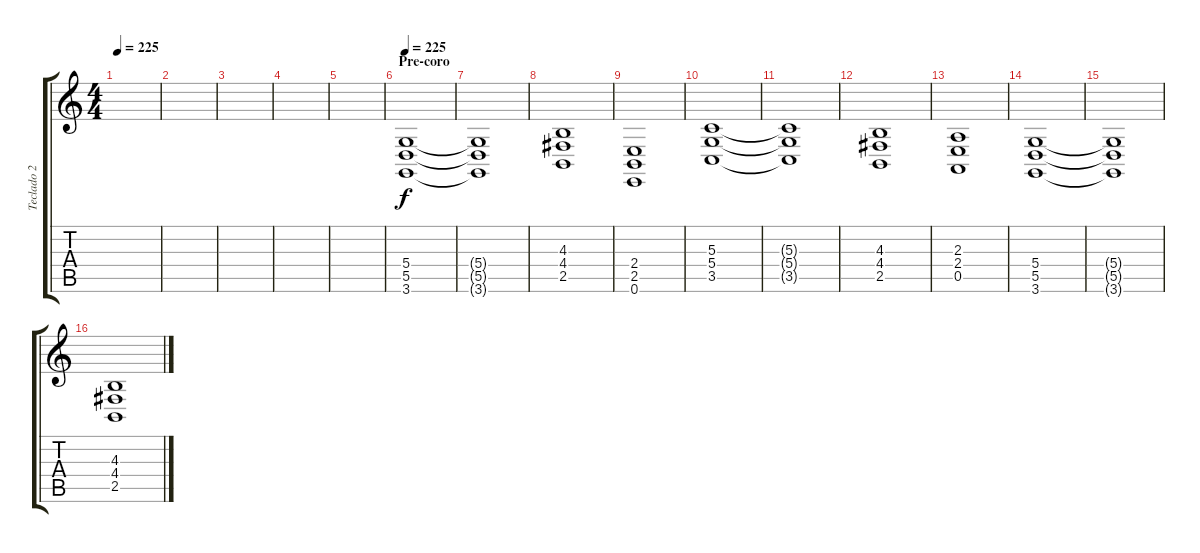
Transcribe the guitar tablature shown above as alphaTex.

\track ("Teclado 2" "Teclado 2") {instrument stringensemble1}
\staff {score tabs}
\tuning (E4 B3 G3 D3 A2 E2) {hide}
\ts (4 4)
\tempo 225
\clef g2
\ks c
|
|
|
|
|
\section ("" "Pre-coro")
\tempo 225
(5.4 5.5 3.6).1 |
(5.4{t} 5.5{t} 3.6{t}).1 |
(4.3 4.4 2.5).1 |
(2.4 2.5 0.6).1 |
(5.3 5.4 3.5).1 |
(5.3{t} 5.4{t} 3.5{t}).1 |
(4.3 4.4 2.5).1 |
(2.3 2.4 0.5).1 |
(5.4 5.5 3.6).1 |
(5.4{t} 5.5{t} 3.6{t}).1 |
(4.3 4.4 2.5).1
